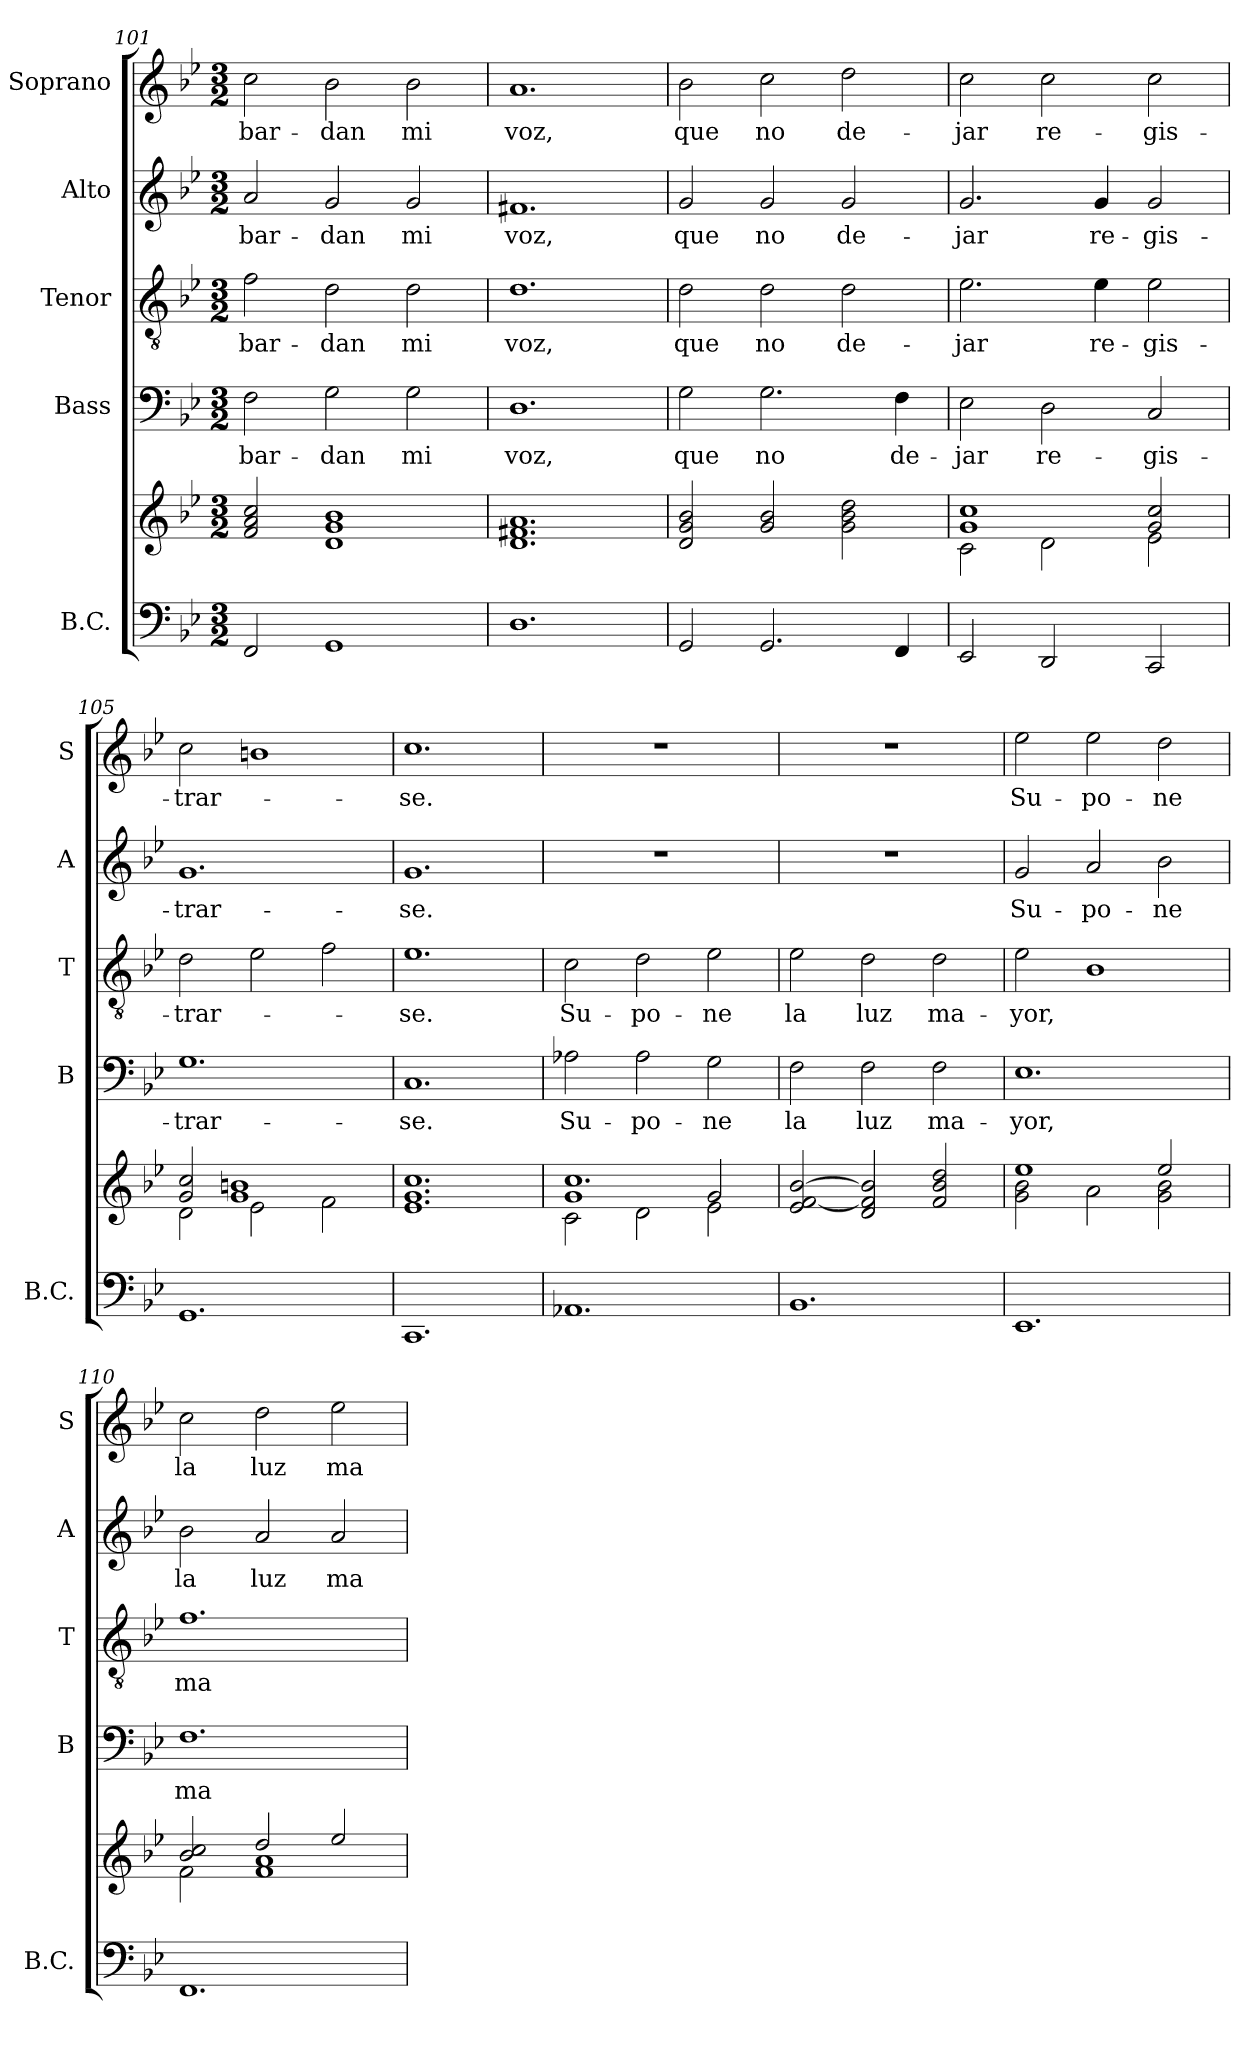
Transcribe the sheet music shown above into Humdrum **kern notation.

**kern	**kern	**kern	**text	**kern	**text	**kern	**text	**kern	**text
*part5	*part5	*part4	*part4	*part3	*part3	*part2	*part2	*part1	*part1
*staff6	*staff5	*staff4	*staff4	*staff3	*staff3	*staff2	*staff2	*staff1	*staff1
*I"B.C.	*	*I"Bass	*	*I"Tenor	*	*I"Alto	*	*I"Soprano	*
*I'B.C.	*	*I'B	*	*I'T	*	*I'A	*	*I'S	*
!!LO:LB:g=z
*clefF4	*clefG2	*clefF4	*	*clefGv2	*	*clefG2	*	*clefG2	*
*k[b-e-]	*k[b-e-]	*k[b-e-]	*	*k[b-e-]	*	*k[b-e-]	*	*k[b-e-]	*
*B-:	*B-:	*B-:	*	*B-:	*	*B-:	*	*B-:	*
*M3/2	*M3/2	*M3/2	*	*M3/2	*	*M3/2	*	*M3/2	*
=101	=101	=101	=101	=101	=101	=101	=101	=101	=101
!	!	!	!LO:LY:b	!	!LO:LY:b	!	!LO:LY:b	!	!LO:LY:b
2FF/	2f/ 2a/ 2cc/	2F\	-bar-	2f\	-bar-	2a/	-bar-	2cc\	-bar-
!	!	!	!LO:LY:b	!	!LO:LY:b	!	!LO:LY:b	!	!LO:LY:b
1GG	1d 1g 1b-	2G\	-dan	2d\	-dan	2g/	-dan	2b-\	-dan
!	!	!	!LO:LY:b	!	!LO:LY:b	!	!LO:LY:b	!	!LO:LY:b
.	.	2G\	mi	2d\	mi	2g/	mi	2b-\	mi
=102	=102	=102	=102	=102	=102	=102	=102	=102	=102
!	!	!	!LO:LY:b	!	!LO:LY:b	!	!LO:LY:b	!	!LO:LY:b
1.D	1.d 1.f#X 1.a	1.D	voz,	1.d	voz,	1.f#X	voz,	1.a	voz,
=103	=103	=103	=103	=103	=103	=103	=103	=103	=103
!	!	!	!LO:LY:b	!	!LO:LY:b	!	!LO:LY:b	!	!LO:LY:b
2GG/	2d/ 2g/ 2b-/	2G\	que	2d\	que	2g/	que	2b-\	que
!	!	!	!LO:LY:b	!	!LO:LY:b	!	!LO:LY:b	!	!LO:LY:b
2.GG/	2g/ 2b-/	2.G\	no	2d\	no	2g/	no	2cc\	no
!	!	!	!	!	!LO:LY:b	!	!LO:LY:b	!	!LO:LY:b
.	2g\ 2b-\ 2dd\	.	.	2d\	de-	2g/	de-	2dd\	de-
!	!	!	!LO:LY:b	!	!	!	!	!	!
4FF/	.	4F\	de-	.	.	.	.	.	.
=104	=104	=104	=104	=104	=104	=104	=104	=104	=104
*	*^	*	*	*	*	*	*	*	*
!	!	!	!	!LO:LY:b	!	!LO:LY:b	!	!LO:LY:b	!	!LO:LY:b
2EE-/	2c\	1g 1cc	2E-\	-jar	2.e-\	-jar	2.g/	-jar	2cc\	-jar
!	!	!	!	!LO:LY:b	!	!	!	!	!	!LO:LY:b
2DD/	2d\	.	2D\	re-	.	.	.	.	2cc\	re-
!	!	!	!	!	!	!LO:LY:b	!	!LO:LY:b	!	!
.	.	.	.	.	4e-\	re-	4g/	re-	.	.
!	!	!	!	!LO:LY:b	!	!LO:LY:b	!	!LO:LY:b	!	!LO:LY:b
2CC/	2e-\	2g/ 2cc/	2C/	-gis-	2e-\	-gis-	2g/	-gis-	2cc\	-gis-
=105	=105	=105	=105	=105	=105	=105	=105	=105	=105	=105
!	!	!	!	!LO:LY:b	!	!LO:LY:b	!	!LO:LY:b	!	!LO:LY:b
1.GG	2d\	2g/ 2cc/	1.G	-trar-	2d\	-trar-	1.g	-trar-	2cc\	-trar-
.	2e-\	1g 1bn	.	.	2e-\	.	.	.	1bn	.
.	2f\	.	.	.	2f\	.	.	.	.	.
*	*v	*v	*	*	*	*	*	*	*	*
=106	=106	=106	=106	=106	=106	=106	=106	=106	=106
!	!	!	!LO:LY:b	!	!LO:LY:b	!	!LO:LY:b	!	!LO:LY:b
1.CC	1.e- 1.g 1.cc	1.C	-se.	1.e-	-se.	1.g	-se.	1.cc	-se.
!!LO:PB:g=z
=107	=107	=107	=107	=107	=107	=107	=107	=107	=107
*	*^	*	*	*	*	*	*	*	*
*	*	*^	*	*	*	*	*	*	*	*
!	!	!	!	!	!LO:LY:b	!	!LO:LY:b	!	!	!	!
1.AA-X	2c\	1.cc	1g	2A-X\	Su-	2c\	Su-	1.r	.	1.r	.
!	!	!	!	!	!LO:LY:b	!	!LO:LY:b	!	!	!	!
.	2d\	.	.	2A-\	-po-	2d\	-po-	.	.	.	.
!	!	!	!	!	!LO:LY:b	!	!LO:LY:b	!	!	!	!
.	2e-\	.	2g/	2G\	-ne	2e-\	-ne	.	.	.	.
=108	=108	=108	=108	=108	=108	=108	=108	=108	=108	=108	=108
!	!	!	!	!	!LO:LY:b	!	!LO:LY:b	!	!	!	!
*	*v	*v	*v	*	*	*	*	*	*	*	*
1.BB-	2e-/ [2f/ [2b-/	2F\	la	2e-\	la	1.r	.	1.r	.
!	!	!	!LO:LY:b	!	!LO:LY:b	!	!	!	!
.	2d/ 2f/] 2b-/]	2F\	luz	2d\	luz	.	.	.	.
!	!	!	!LO:LY:b	!	!LO:LY:b	!	!	!	!
.	2f/ 2b-/ 2dd/	2F\	ma-	2d\	ma-	.	.	.	.
=109	=109	=109	=109	=109	=109	=109	=109	=109	=109
*	*^	*	*	*	*	*	*	*	*
!	!	!	!	!LO:LY:b	!	!LO:LY:b	!	!LO:LY:b	!	!LO:LY:b
1.EE-	2g\ 2b-\	1ee-	1.E-	-yor,	2e-\	-yor,	2g/	Su-	2ee-\	Su-
!	!	!	!	!	!	!	!	!LO:LY:b	!	!LO:LY:b
.	2a\	.	.	.	1B-	.	2a/	-po-	2ee-\	-po-
!	!	!	!	!	!	!	!	!LO:LY:b	!	!LO:LY:b
.	2g\ 2b-\	2ee-/	.	.	.	.	2b-\	-ne	2dd\	-ne
=110	=110	=110	=110	=110	=110	=110	=110	=110	=110	=110
!	!	!	!	!LO:LY:b	!	!LO:LY:b	!	!LO:LY:b	!	!LO:LY:b
1.FF	2f\	2b-/ 2cc/	1.F	ma-	1.f	ma-	2b-\	la	2cc\	la
!	!	!	!	!	!	!	!	!LO:LY:b	!	!LO:LY:b
.	1f 1a	2dd/	.	.	.	.	2a/	luz	2dd\	luz
!	!	!	!	!	!	!	!	!LO:LY:b	!	!LO:LY:b
.	.	2ee-/	.	.	.	.	2a/	ma-	2ee-\	ma-
*	*v	*v	*	*	*	*	*	*	*	*
=	=	=	=	=	=	=	=	=	=
*-	*-	*-	*-	*-	*-	*-	*-	*-	*-
